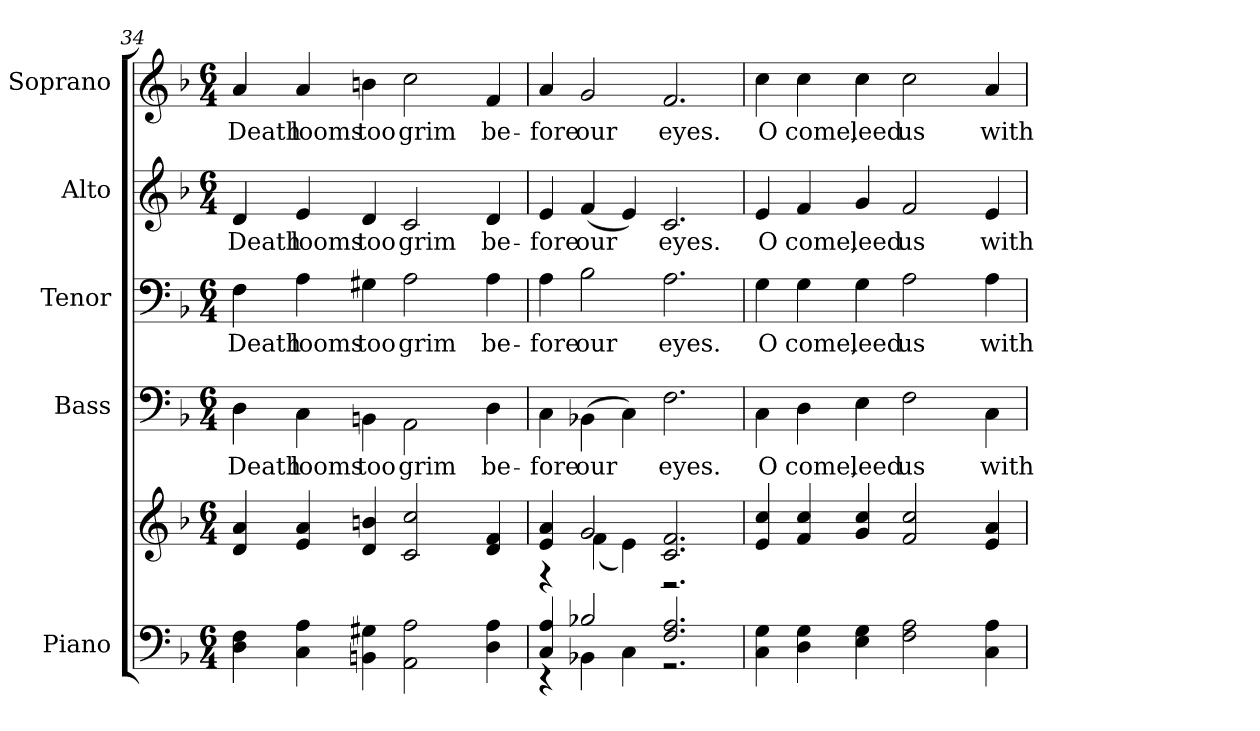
**kern	**kern	**kern	**text	**kern	**text	**kern	**text	**kern	**text
*part5	*part5	*part4	*part4	*part3	*part3	*part2	*part2	*part1	*part1
*staff6	*staff5	*staff4	*staff4	*staff3	*staff3	*staff2	*staff2	*staff1	*staff1
*I"Piano	*	*I"Bass	*	*I"Tenor	*	*I"Alto	*	*I"Soprano	*
*I'Pno.	*	*I'B.	*	*I'T.	*	*I'A.	*	*I'S.	*
!!LO:PB:g=z
*clefF4	*clefG2	*clefF4	*	*clefF4	*	*clefG2	*	*clefG2	*
*k[b-]	*k[b-]	*k[b-]	*	*k[b-]	*	*k[b-]	*	*k[b-]	*
*F:	*F:	*F:	*	*F:	*	*F:	*	*F:	*
*M6/4	*M6/4	*M6/4	*	*M6/4	*	*M6/4	*	*M6/4	*
=34	=34	=34	=34	=34	=34	=34	=34	=34	=34
*^	*^	*	*	*	*	*	*	*	*
!	!	!	!	!	!LO:LY:b:color=#000000	!	!	!	!	!	!
!	!	!	!	!	!	!	!LO:LY:b:color=#000000	!	!	!	!
!	!	!	!	!	!	!	!	!	!LO:LY:b:color=#000000	!	!
!	!	!	!	!	!	!	!	!	!	!	!LO:LY:b:color=#000000
4Di\ 4Fi	4ryy	4di/ 4ai	4ryy	4Di\	Death	4Fi\	Death	4di/	Death	4ai/	Death
!	!	!	!	!	!LO:LY:b:color=#000000	!	!	!	!	!	!
!	!	!	!	!	!	!	!LO:LY:b:color=#000000	!	!	!	!
!	!	!	!	!	!	!	!	!	!LO:LY:b:color=#000000	!	!
!	!	!	!	!	!	!	!	!	!	!	!LO:LY:b:color=#000000
4Ci\ 4Ai	4ryy	4ei/ 4ai	4ryy	4Ci\	looms	4Ai\	looms	4ei/	looms	4ai/	looms
!	!	!	!	!	!LO:LY:b:color=#000000	!	!	!	!	!	!
!	!	!	!	!	!	!	!LO:LY:b:color=#000000	!	!	!	!
!	!	!	!	!	!	!	!	!	!LO:LY:b:color=#000000	!	!
!	!	!	!	!	!	!	!	!	!	!	!LO:LY:b:color=#000000
4BBni\ 4G#Xi	4ryy	4di/ 4bni	4ryy	4BBni\	too	4G#Xi\	too	4di/	too	4bni\	too
!	!	!	!	!	!LO:LY:b:color=#000000	!	!	!	!	!	!
!	!	!	!	!	!	!	!LO:LY:b:color=#000000	!	!	!	!
!	!	!	!	!	!	!	!	!	!LO:LY:b:color=#000000	!	!
!	!	!	!	!	!	!	!	!	!	!	!LO:LY:b:color=#000000
2AAi\ 2Ai	4ryy	2ci/ 2cci	4ryy	2AAi\	grim	2Ai\	grim	2ci/	grim	2cci\	grim
.	4ryy	.	4ryy	.	.	.	.	.	.	.	.
!	!	!	!	!	!LO:LY:b:color=#000000	!	!	!	!	!	!
!	!	!	!	!	!	!	!LO:LY:b:color=#000000	!	!	!	!
!	!	!	!	!	!	!	!	!	!LO:LY:b:color=#000000	!	!
!	!	!	!	!	!	!	!	!	!	!	!LO:LY:b:color=#000000
4Di\ 4Ai	4ryy	4di/ 4fi	4ryy	4Di\	be-	4Ai\	be-	4di/	be-	4fi/	be-
=35	=35	=35	=35	=35	=35	=35	=35	=35	=35	=35	=35
!	!	!	!	!	!LO:LY:b:color=#000000	!	!	!	!	!	!
!	!	!	!	!	!	!	!LO:LY:b:color=#000000	!	!	!	!
!	!	!	!	!	!	!	!	!	!LO:LY:b:color=#000000	!	!
!	!	!	!	!	!	!	!	!	!	!	!LO:LY:b:color=#000000
4Ci/ 4Ai	4r	4ei/ 4ai	4r	4Ci\	-fore	4Ai\	-fore	4ei/	-fore	4ai/	-fore
!	!	!	!	!	!LO:LY:b:color=#000000	!	!	!	!	!	!
!	!	!	!	!	!	!	!LO:LY:b:color=#000000	!	!	!	!
!	!	!	!	!	!	!	!	!	!LO:LY:b:color=#000000	!	!
!	!	!	!	!	!	!	!	!	!	!	!LO:LY:b:color=#000000
2B-Xi/	4BB-Xi\	2gi/	(4fi\	(4BB-Xi\	our	2B-i\	our	(4fi/	our	2gi/	our
.	4Ci\	.	4ei\)	4Ci\)	.	.	.	4ei/)	.	.	.
!	!	!	!	!	!LO:LY:b:color=#000000	!	!	!	!	!	!
!	!	!	!	!	!	!	!LO:LY:b:color=#000000	!	!	!	!
!	!	!	!	!	!	!	!	!	!LO:LY:b:color=#000000	!	!
!	!	!	!	!	!	!	!	!	!	!	!LO:LY:b:color=#000000
2.Fi/ 2.Ai	2.r	2.ci/ 2.fi	2.r	2.Fi\	eyes.	2.Ai\	eyes.	2.ci/	eyes.	2.fi/	eyes.
*v	*v	*	*	*	*	*	*	*	*	*	*
!!LO:PB:g=z
=36	=36	=36	=36	=36	=36	=36	=36	=36	=36	=36
*^	*	*	*	*	*	*	*	*	*	*
!	!	!	!	!	!LO:LY:b:color=#000000	!	!	!	!	!	!
*v	*v	*	*	*	*	*	*	*	*	*	*
*^	*	*	*	*	*	*	*	*	*	*
!	!	!	!	!	!	!	!LO:LY:b:color=#000000	!	!	!	!
*v	*v	*	*	*	*	*	*	*	*	*	*
*^	*	*	*	*	*	*	*	*	*	*
!	!	!	!	!	!	!	!	!	!LO:LY:b:color=#000000	!	!
*v	*v	*	*	*	*	*	*	*	*	*	*
*^	*	*	*	*	*	*	*	*	*	*
!	!	!	!	!	!	!	!	!	!	!	!LO:LY:b:color=#000000
*v	*v	*	*	*	*	*	*	*	*	*	*
4Ci\ 4Gi	4ei/ 4cci	4ryy	4Ci\	O	4Gi\	O	4ei/	O	4cci\	O
!	!	!	!	!LO:LY:b:color=#000000	!	!	!	!	!	!
!	!	!	!	!	!	!LO:LY:b:color=#000000	!	!	!	!
!	!	!	!	!	!	!	!	!LO:LY:b:color=#000000	!	!
!	!	!	!	!	!	!	!	!	!	!LO:LY:b:color=#000000
4Di\ 4Gi	4fi/ 4cci	4ryy	4Di\	come,	4Gi\	come,	4fi/	come,	4cci\	come,
!	!	!	!	!LO:LY:b:color=#000000	!	!	!	!	!	!
!	!	!	!	!	!	!LO:LY:b:color=#000000	!	!	!	!
!	!	!	!	!	!	!	!	!LO:LY:b:color=#000000	!	!
!	!	!	!	!	!	!	!	!	!	!LO:LY:b:color=#000000
4Ei\ 4Gi	4gi/ 4cci	4ryy	4Ei\	leed	4Gi\	leed	4gi/	leed	4cci\	leed
!	!	!	!	!LO:LY:b:color=#000000	!	!	!	!	!	!
!	!	!	!	!	!	!LO:LY:b:color=#000000	!	!	!	!
!	!	!	!	!	!	!	!	!LO:LY:b:color=#000000	!	!
!	!	!	!	!	!	!	!	!	!	!LO:LY:b:color=#000000
2Fi\ 2Ai	2fi/ 2cci	4ryy	2Fi\	us	2Ai\	us	2fi/	us	2cci\	us
.	.	4ryy	.	.	.	.	.	.	.	.
!	!	!	!	!LO:LY:b:color=#000000	!	!	!	!	!	!
!	!	!	!	!	!	!LO:LY:b:color=#000000	!	!	!	!
!	!	!	!	!	!	!	!	!LO:LY:b:color=#000000	!	!
!	!	!	!	!	!	!	!	!	!	!LO:LY:b:color=#000000
4Ci\ 4Ai	4ei/ 4ai	4ryy	4Ci\	with	4Ai\	with	4ei/	with	4ai/	with
*	*v	*v	*	*	*	*	*	*	*	*
=	=	=	=	=	=	=	=	=	=
*-	*-	*-	*-	*-	*-	*-	*-	*-	*-
